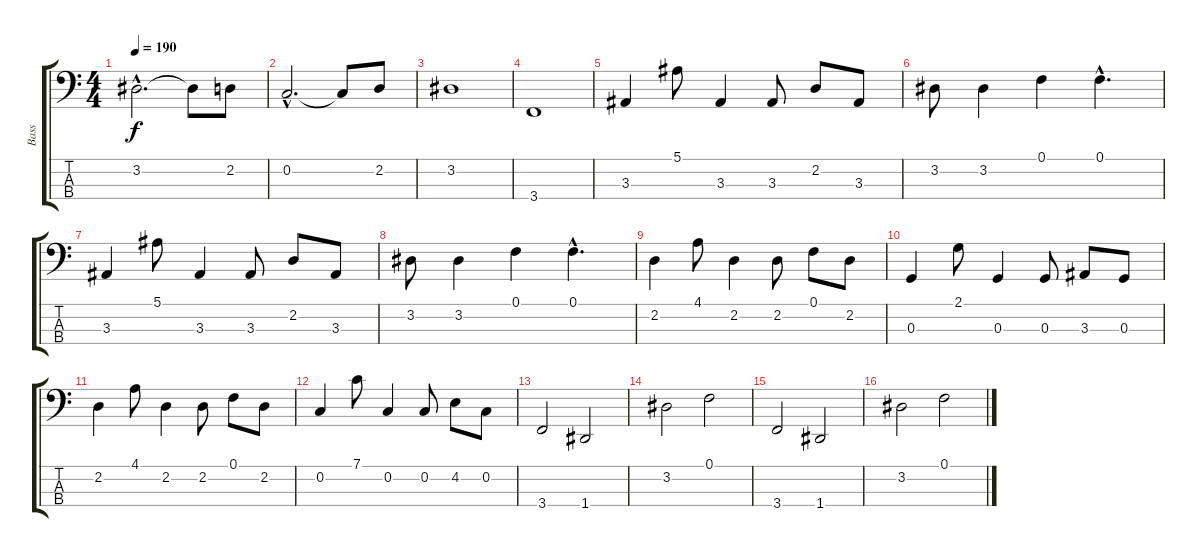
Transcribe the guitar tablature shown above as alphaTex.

\track ("Bass" "Bass") {instrument electricbasspick}
\staff {score tabs}
\tuning (F2 C2 G1 D1) {hide}
\ts (4 4)
\tempo 190
\clef f4
\ks c
3.2{hac}.2{d dy f} 3.2{t}.8 2.2.8 |
0.2{hac}.2{d} 0.2{t}.8 2.2.8 |
3.2.1 |
3.4.1 |
3.3.4 5.1.8 3.3.4 3.3.8 2.2.8 3.3.8 |
3.2.8 3.2.4 0.1.4 0.1{hac}.4{d} |
3.3.4 5.1.8 3.3.4 3.3.8 2.2.8 3.3.8 |
3.2.8 3.2.4 0.1.4 0.1{hac}.4{d} |
2.2.4 4.1.8 2.2.4 2.2.8 0.1.8 2.2.8 |
0.3.4 2.1.8 0.3.4 0.3.8 3.3.8 0.3.8 |
2.2.4 4.1.8 2.2.4 2.2.8 0.1.8 2.2.8 |
0.2.4 7.1.8 0.2.4 0.2.8 4.2.8 0.2.8 |
3.4.2 1.4.2 |
3.2.2 0.1.2 |
3.4.2 1.4.2 |
3.2.2 0.1.2
